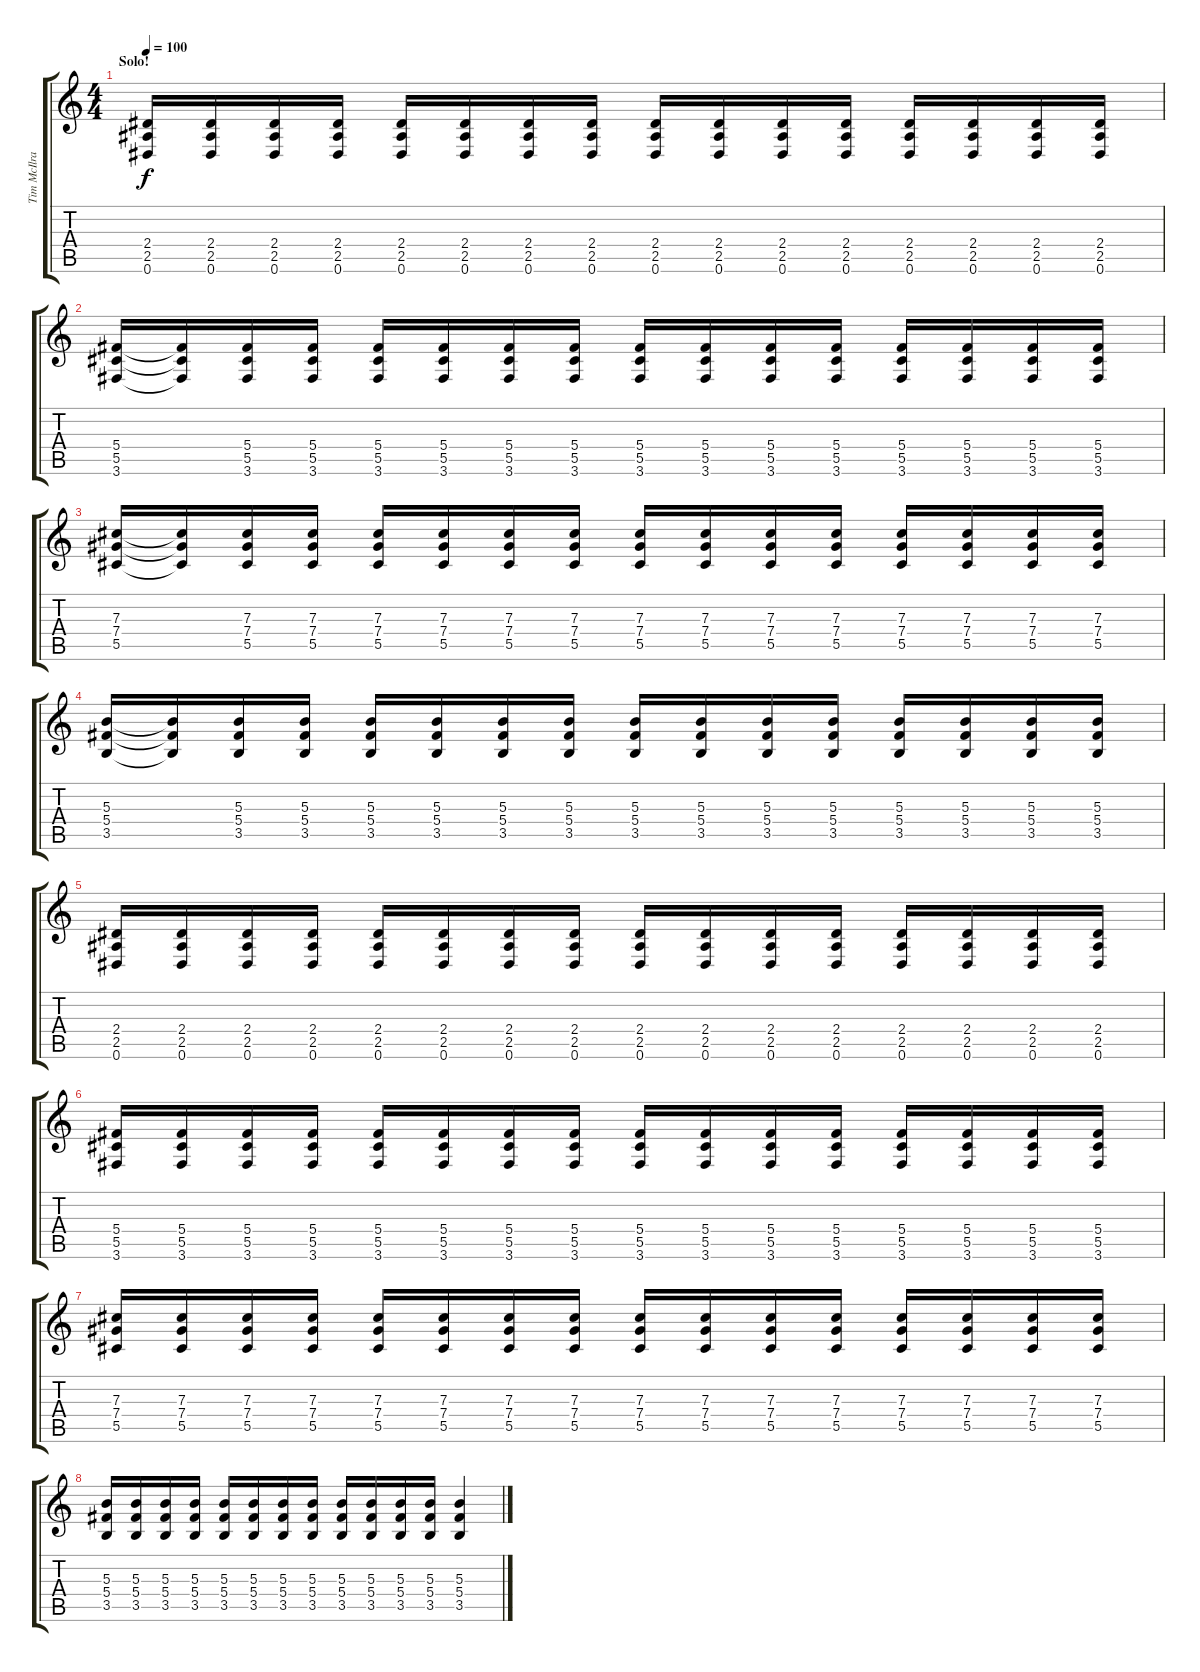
\track ("Tim McIlrath" "Tim McIlra") {instrument distortionguitar}
\staff {score tabs}
\tuning (Eb4 Bb3 Gb3 Db3 Ab2 Eb2) {hide}
\ts (4 4)
\section ("" "Solo!")
\tempo 100
\clef g2
\ks c
(2.4 2.5 0.6).16{dy f} (2.4 2.5 0.6).16 (2.4 2.5 0.6).16 (2.4 2.5 0.6).16 (2.4 2.5 0.6).16 (2.4 2.5 0.6).16 (2.4 2.5 0.6).16 (2.4 2.5 0.6).16 (2.4 2.5 0.6).16 (2.4 2.5 0.6).16 (2.4 2.5 0.6).16 (2.4 2.5 0.6).16 (2.4 2.5 0.6).16 (2.4 2.5 0.6).16 (2.4 2.5 0.6).16 (2.4 2.5 0.6).16 |
(5.4 5.5 3.6).16 (5.4{t} 5.5{t} 3.6{t}).16 (5.4 5.5 3.6).16 (5.4 5.5 3.6).16 (5.4 5.5 3.6).16 (5.4 5.5 3.6).16 (5.4 5.5 3.6).16 (5.4 5.5 3.6).16 (5.4 5.5 3.6).16 (5.4 5.5 3.6).16 (5.4 5.5 3.6).16 (5.4 5.5 3.6).16 (5.4 5.5 3.6).16 (5.4 5.5 3.6).16 (5.4 5.5 3.6).16 (5.4 5.5 3.6).16 |
(7.3 7.4 5.5).16 (7.3{t} 7.4{t} 5.5{t}).16 (7.3 7.4 5.5).16 (7.3 7.4 5.5).16 (7.3 7.4 5.5).16 (7.3 7.4 5.5).16 (7.3 7.4 5.5).16 (7.3 7.4 5.5).16 (7.3 7.4 5.5).16 (7.3 7.4 5.5).16 (7.3 7.4 5.5).16 (7.3 7.4 5.5).16 (7.3 7.4 5.5).16 (7.3 7.4 5.5).16 (7.3 7.4 5.5).16 (7.3 7.4 5.5).16 |
(5.3 5.4 3.5).16 (5.3{t} 5.4{t} 3.5{t}).16 (5.3 5.4 3.5).16 (5.3 5.4 3.5).16 (5.3 5.4 3.5).16 (5.3 5.4 3.5).16 (5.3 5.4 3.5).16 (5.3 5.4 3.5).16 (5.3 5.4 3.5).16 (5.3 5.4 3.5).16 (5.3 5.4 3.5).16 (5.3 5.4 3.5).16 (5.3 5.4 3.5).16 (5.3 5.4 3.5).16 (5.3 5.4 3.5).16 (5.3 5.4 3.5).16 |
(2.4 2.5 0.6).16 (2.4 2.5 0.6).16 (2.4 2.5 0.6).16 (2.4 2.5 0.6).16 (2.4 2.5 0.6).16 (2.4 2.5 0.6).16 (2.4 2.5 0.6).16 (2.4 2.5 0.6).16 (2.4 2.5 0.6).16 (2.4 2.5 0.6).16 (2.4 2.5 0.6).16 (2.4 2.5 0.6).16 (2.4 2.5 0.6).16 (2.4 2.5 0.6).16 (2.4 2.5 0.6).16 (2.4 2.5 0.6).16 |
(5.4 5.5 3.6).16 (5.4 5.5 3.6).16 (5.4 5.5 3.6).16 (5.4 5.5 3.6).16 (5.4 5.5 3.6).16 (5.4 5.5 3.6).16 (5.4 5.5 3.6).16 (5.4 5.5 3.6).16 (5.4 5.5 3.6).16 (5.4 5.5 3.6).16 (5.4 5.5 3.6).16 (5.4 5.5 3.6).16 (5.4 5.5 3.6).16 (5.4 5.5 3.6).16 (5.4 5.5 3.6).16 (5.4 5.5 3.6).16 |
(7.3 7.4 5.5).16 (7.3 7.4 5.5).16 (7.3 7.4 5.5).16 (7.3 7.4 5.5).16 (7.3 7.4 5.5).16 (7.3 7.4 5.5).16 (7.3 7.4 5.5).16 (7.3 7.4 5.5).16 (7.3 7.4 5.5).16 (7.3 7.4 5.5).16 (7.3 7.4 5.5).16 (7.3 7.4 5.5).16 (7.3 7.4 5.5).16 (7.3 7.4 5.5).16 (7.3 7.4 5.5).16 (7.3 7.4 5.5).16 |
(5.3 5.4 3.5).16 (5.3 5.4 3.5).16 (5.3 5.4 3.5).16 (5.3 5.4 3.5).16 (5.3 5.4 3.5).16 (5.3 5.4 3.5).16 (5.3 5.4 3.5).16 (5.3 5.4 3.5).16 (5.3 5.4 3.5).16 (5.3 5.4 3.5).16 (5.3 5.4 3.5).16 (5.3 5.4 3.5).16 (5.3 5.4 3.5).4
